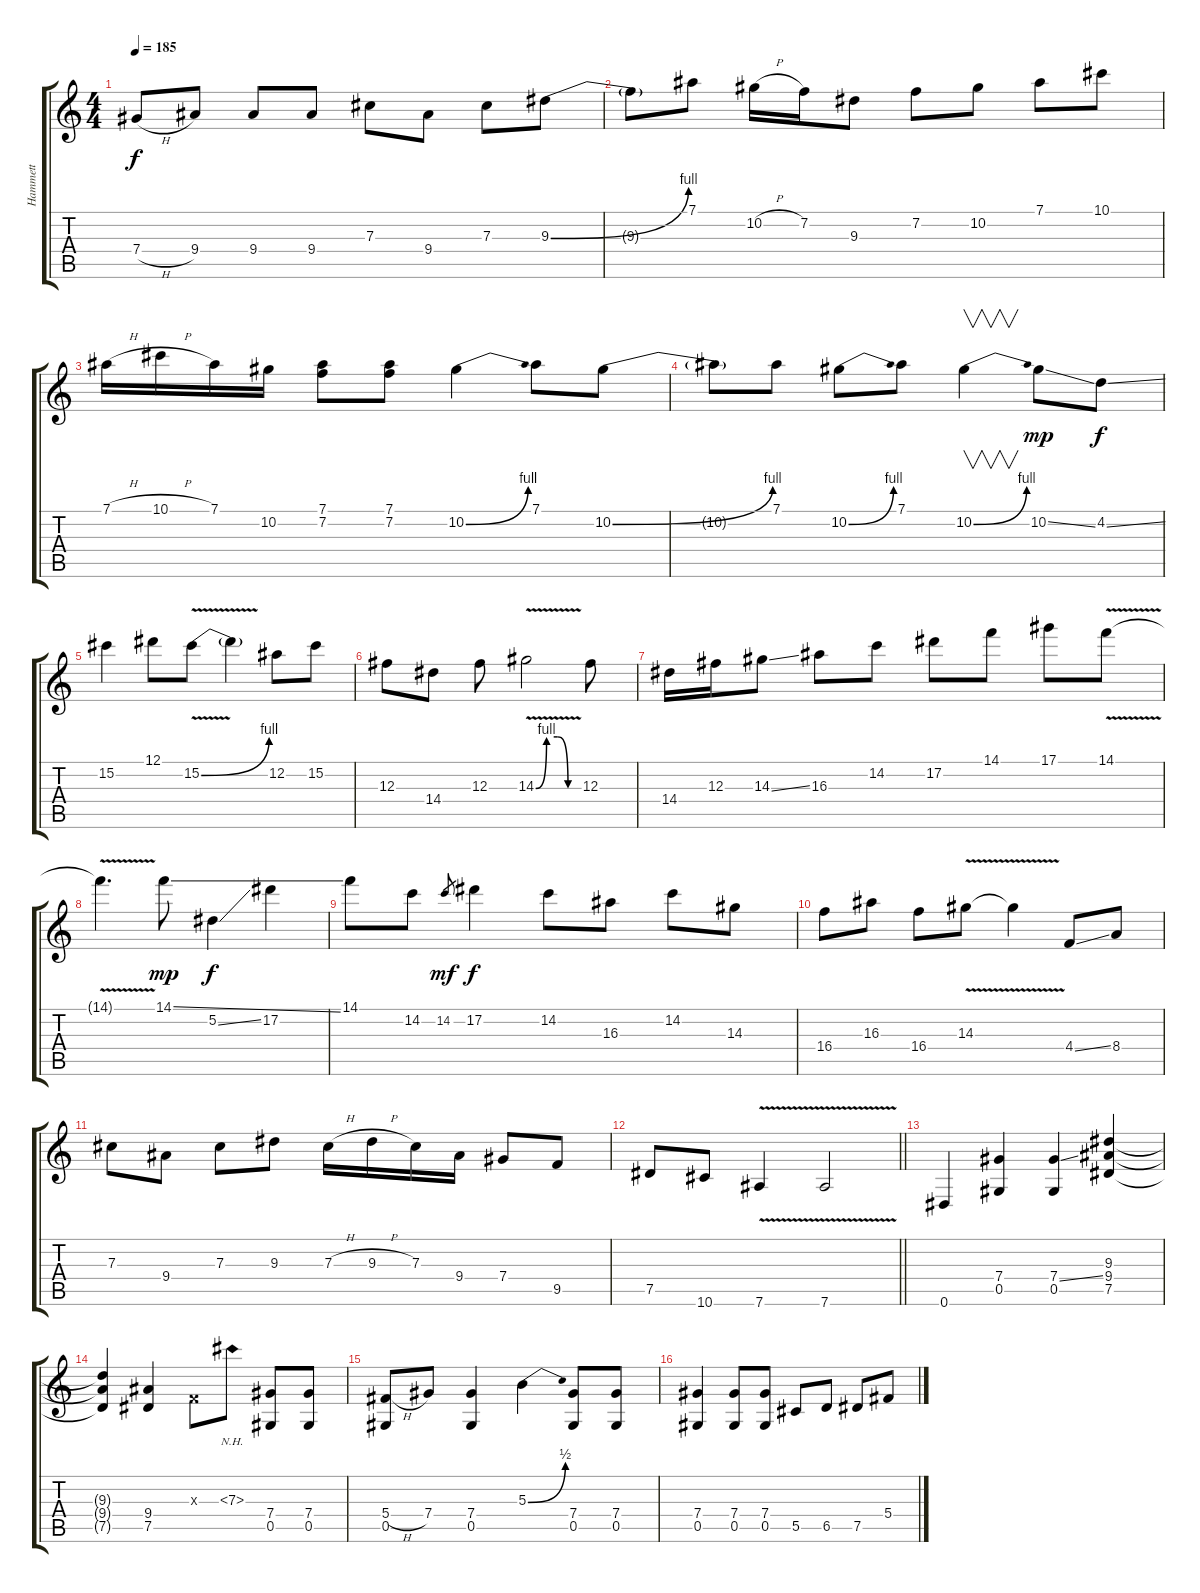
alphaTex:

\track ("Hammett" "Hammett") {instrument distortionguitar}
\staff {score tabs}
\tuning (Eb4 Bb3 Gb3 Db3 Ab2 Eb2) {hide}
\ts (4 4)
\tempo 185
\clef g2
\ks c
7.4{h}.8{dy f} 9.4.8 9.4.8 9.4.8 7.3.8 9.4.8 7.3.8 9.3{be (bend 0 0 60 4)}.8 |
9.3{t}.8 7.1.8 10.2{h}.16 7.2.16 9.3.8 7.2.8 10.2.8 7.1.8 10.1.8 |
7.1{h}.16 10.1{h}.16 7.1.16 10.2.16 (7.1 7.2).8 (7.1 7.2).8 10.2{be (bend 0 0 60 4)}.4 7.1.8 10.2{be (bend 0 0 60 4)}.8 |
10.2{t}.8 7.1.8 10.2{be (bend 0 0 60 4)}.8 7.1.8 10.2{be (bend 0 0 60 4)}.4{v} 10.2{ss}.8{dy mp} 4.2{ss}.8{dy f} |
15.2.4 12.1.8 15.2{be (bend 0 0 60 4) v}.8 15.2{t}.4 12.2.8 15.2.8 |
12.3.8 14.4.8 12.3.8 14.3{be (custom 0 0 15 4 30 4 45 0 60 0) v}.2 12.3.8 |
14.4.16 12.3.16 14.3{ss}.8 16.3.8 14.2.8 17.2.8 14.1.8 17.1.8 14.1{v}.8 |
14.1{t}.4{d} 14.1{ss}.8{dy mp} 5.2{ss}.4{dy f} 17.2.4 |
14.1.8 14.2.8 14.2.8{gr dy mf} 17.2.4{dy f} 14.2.8 16.3.8 14.2.8 14.3.8 |
16.4.8 16.3.8 16.4.8 14.3{v}.8 14.3{t}.4 4.4{ss}.8 8.4.8 |
7.3.8 9.4.8 7.3.8 9.3.8 7.3{h}.16 9.3{h}.16 7.3.16 9.4.16 7.4.8 9.5.8 |
\barLineRight lightlight
7.5.8 10.6.8 7.6{v}.4 7.6{v}.2 |
\section ("" "")
0.6.4 (7.4 0.5).4 (7.4{ss} 0.5).4 (9.3 9.4 7.5).4 |
(9.3{t} 9.4{t} 7.5{t}).4 (9.4 7.5).4 -1.3{x}.8 7.3{nh}.8 (7.4 0.5).8 (7.4 0.5).8 |
(5.4{h} 0.5).8 7.4.8 (7.4 0.5).4 5.3{be (bend 0 0 60 2)}.4 (7.4 0.5).8 (7.4 0.5).8 |
(7.4 0.5).4 (7.4 0.5).8 (7.4 0.5).8 5.5.8 6.5.8 7.5.8 5.4.8
